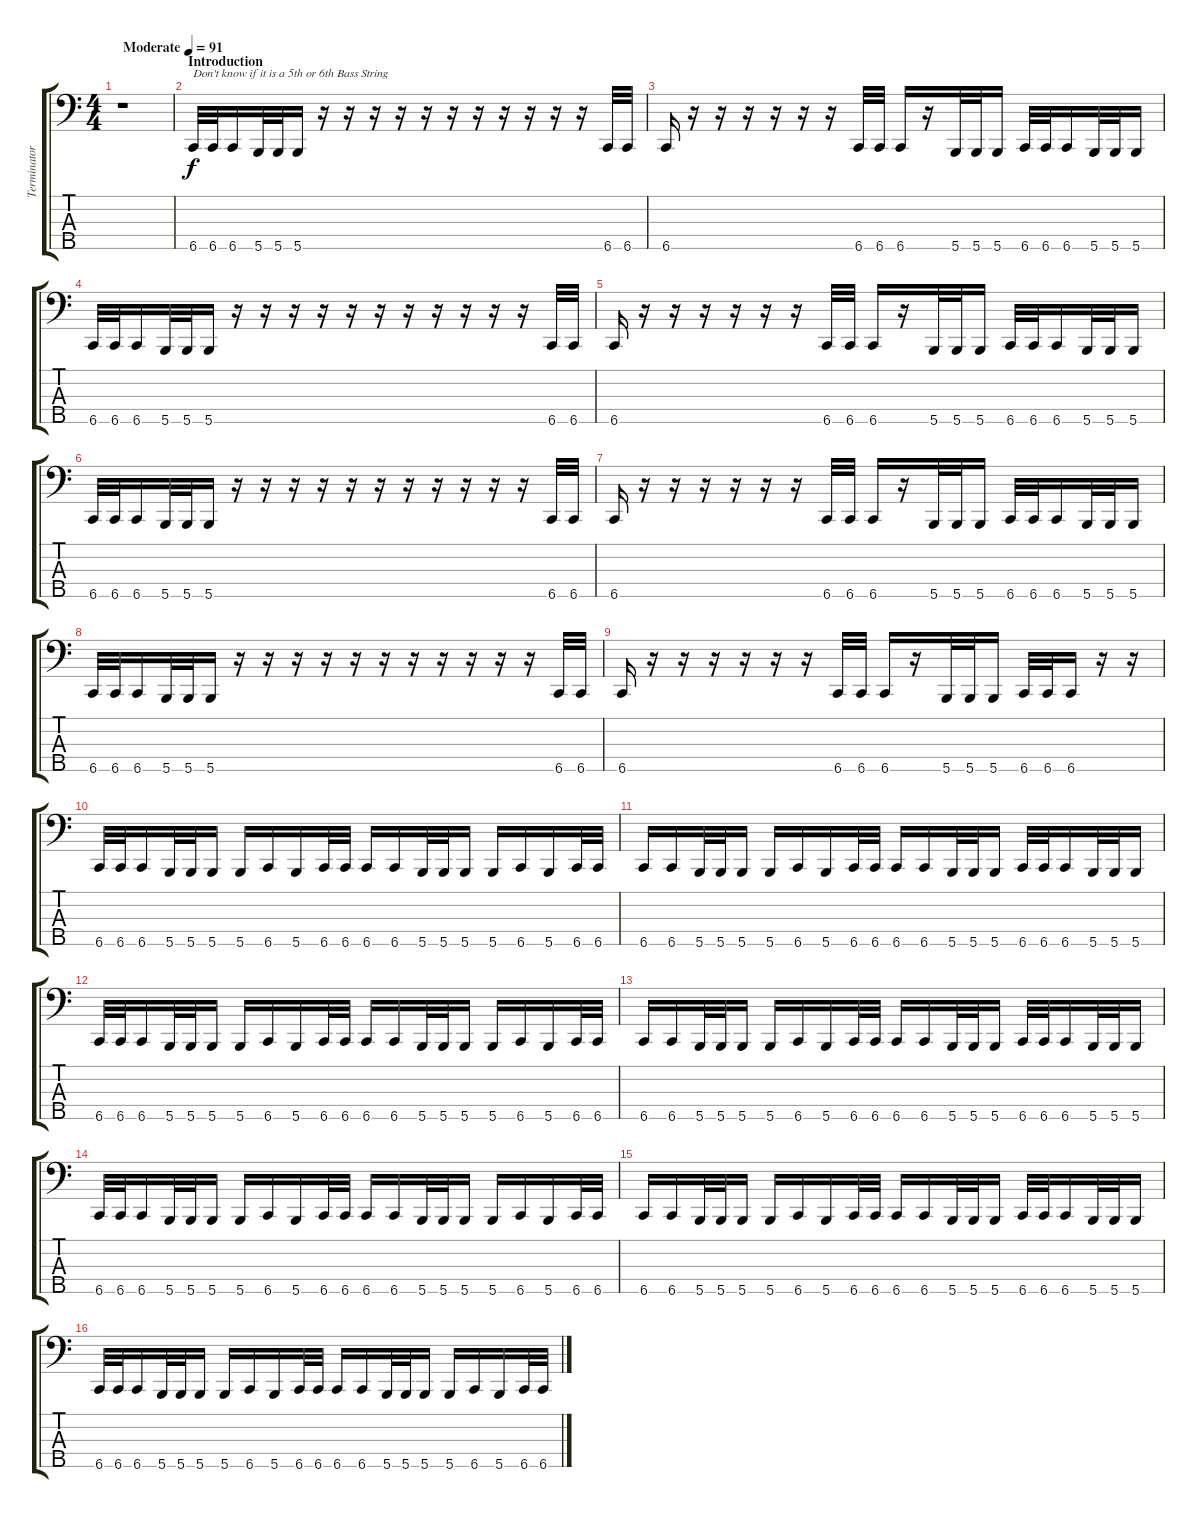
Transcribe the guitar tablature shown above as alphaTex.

\track ("Terminator" "Terminator") {instrument electricbasspick}
\staff {score tabs}
\tuning (D2 A1 E1 B0 Gb0) {hide}
\ts (4 4)
\tempo (91 "Moderate")
\clef f4
\ks c
r.1{dy f instrument electricbasspick} |
\section ("" "Introduction")
6.5.32{txt "Don't know if it is a 5th or 6th Bass String"} 6.5.32 6.5.16 5.5.32 5.5.32 5.5.16 r.16 r.16 r.16 r.16 r.16 r.16 r.16 r.16 r.16 r.16 r.16 6.5.32 6.5.32 |
6.5.16 r.16 r.16 r.16 r.16 r.16 r.16 6.5.32 6.5.32 6.5.16 r.16 5.5.32 5.5.32 5.5.16 6.5.32 6.5.32 6.5.16 5.5.32 5.5.32 5.5.16 |
6.5.32 6.5.32 6.5.16 5.5.32 5.5.32 5.5.16 r.16 r.16 r.16 r.16 r.16 r.16 r.16 r.16 r.16 r.16 r.16 6.5.32 6.5.32 |
6.5.16 r.16 r.16 r.16 r.16 r.16 r.16 6.5.32 6.5.32 6.5.16 r.16 5.5.32 5.5.32 5.5.16 6.5.32 6.5.32 6.5.16 5.5.32 5.5.32 5.5.16 |
6.5.32 6.5.32 6.5.16 5.5.32 5.5.32 5.5.16 r.16 r.16 r.16 r.16 r.16 r.16 r.16 r.16 r.16 r.16 r.16 6.5.32 6.5.32 |
6.5.16 r.16 r.16 r.16 r.16 r.16 r.16 6.5.32 6.5.32 6.5.16 r.16 5.5.32 5.5.32 5.5.16 6.5.32 6.5.32 6.5.16 5.5.32 5.5.32 5.5.16 |
6.5.32 6.5.32 6.5.16 5.5.32 5.5.32 5.5.16 r.16 r.16 r.16 r.16 r.16 r.16 r.16 r.16 r.16 r.16 r.16 6.5.32 6.5.32 |
6.5.16 r.16 r.16 r.16 r.16 r.16 r.16 6.5.32 6.5.32 6.5.16 r.16 5.5.32 5.5.32 5.5.16 6.5.32 6.5.32 6.5.16 r.16 r.16 |
6.5.32 6.5.32 6.5.16 5.5.32 5.5.32 5.5.16 5.5.16 6.5.16 5.5.16 6.5.32 6.5.32 6.5.16 6.5.16 5.5.32 5.5.32 5.5.16 5.5.16 6.5.16 5.5.16 6.5.32 6.5.32 |
6.5.16 6.5.16 5.5.32 5.5.32 5.5.16 5.5.16 6.5.16 5.5.16 6.5.32 6.5.32 6.5.16 6.5.16 5.5.32 5.5.32 5.5.16 6.5.32 6.5.32 6.5.16 5.5.32 5.5.32 5.5.16 |
6.5.32 6.5.32 6.5.16 5.5.32 5.5.32 5.5.16 5.5.16 6.5.16 5.5.16 6.5.32 6.5.32 6.5.16 6.5.16 5.5.32 5.5.32 5.5.16 5.5.16 6.5.16 5.5.16 6.5.32 6.5.32 |
6.5.16 6.5.16 5.5.32 5.5.32 5.5.16 5.5.16 6.5.16 5.5.16 6.5.32 6.5.32 6.5.16 6.5.16 5.5.32 5.5.32 5.5.16 6.5.32 6.5.32 6.5.16 5.5.32 5.5.32 5.5.16 |
6.5.32 6.5.32 6.5.16 5.5.32 5.5.32 5.5.16 5.5.16 6.5.16 5.5.16 6.5.32 6.5.32 6.5.16 6.5.16 5.5.32 5.5.32 5.5.16 5.5.16 6.5.16 5.5.16 6.5.32 6.5.32 |
6.5.16 6.5.16 5.5.32 5.5.32 5.5.16 5.5.16 6.5.16 5.5.16 6.5.32 6.5.32 6.5.16 6.5.16 5.5.32 5.5.32 5.5.16 6.5.32 6.5.32 6.5.16 5.5.32 5.5.32 5.5.16 |
6.5.32 6.5.32 6.5.16 5.5.32 5.5.32 5.5.16 5.5.16 6.5.16 5.5.16 6.5.32 6.5.32 6.5.16 6.5.16 5.5.32 5.5.32 5.5.16 5.5.16 6.5.16 5.5.16 6.5.32 6.5.32
